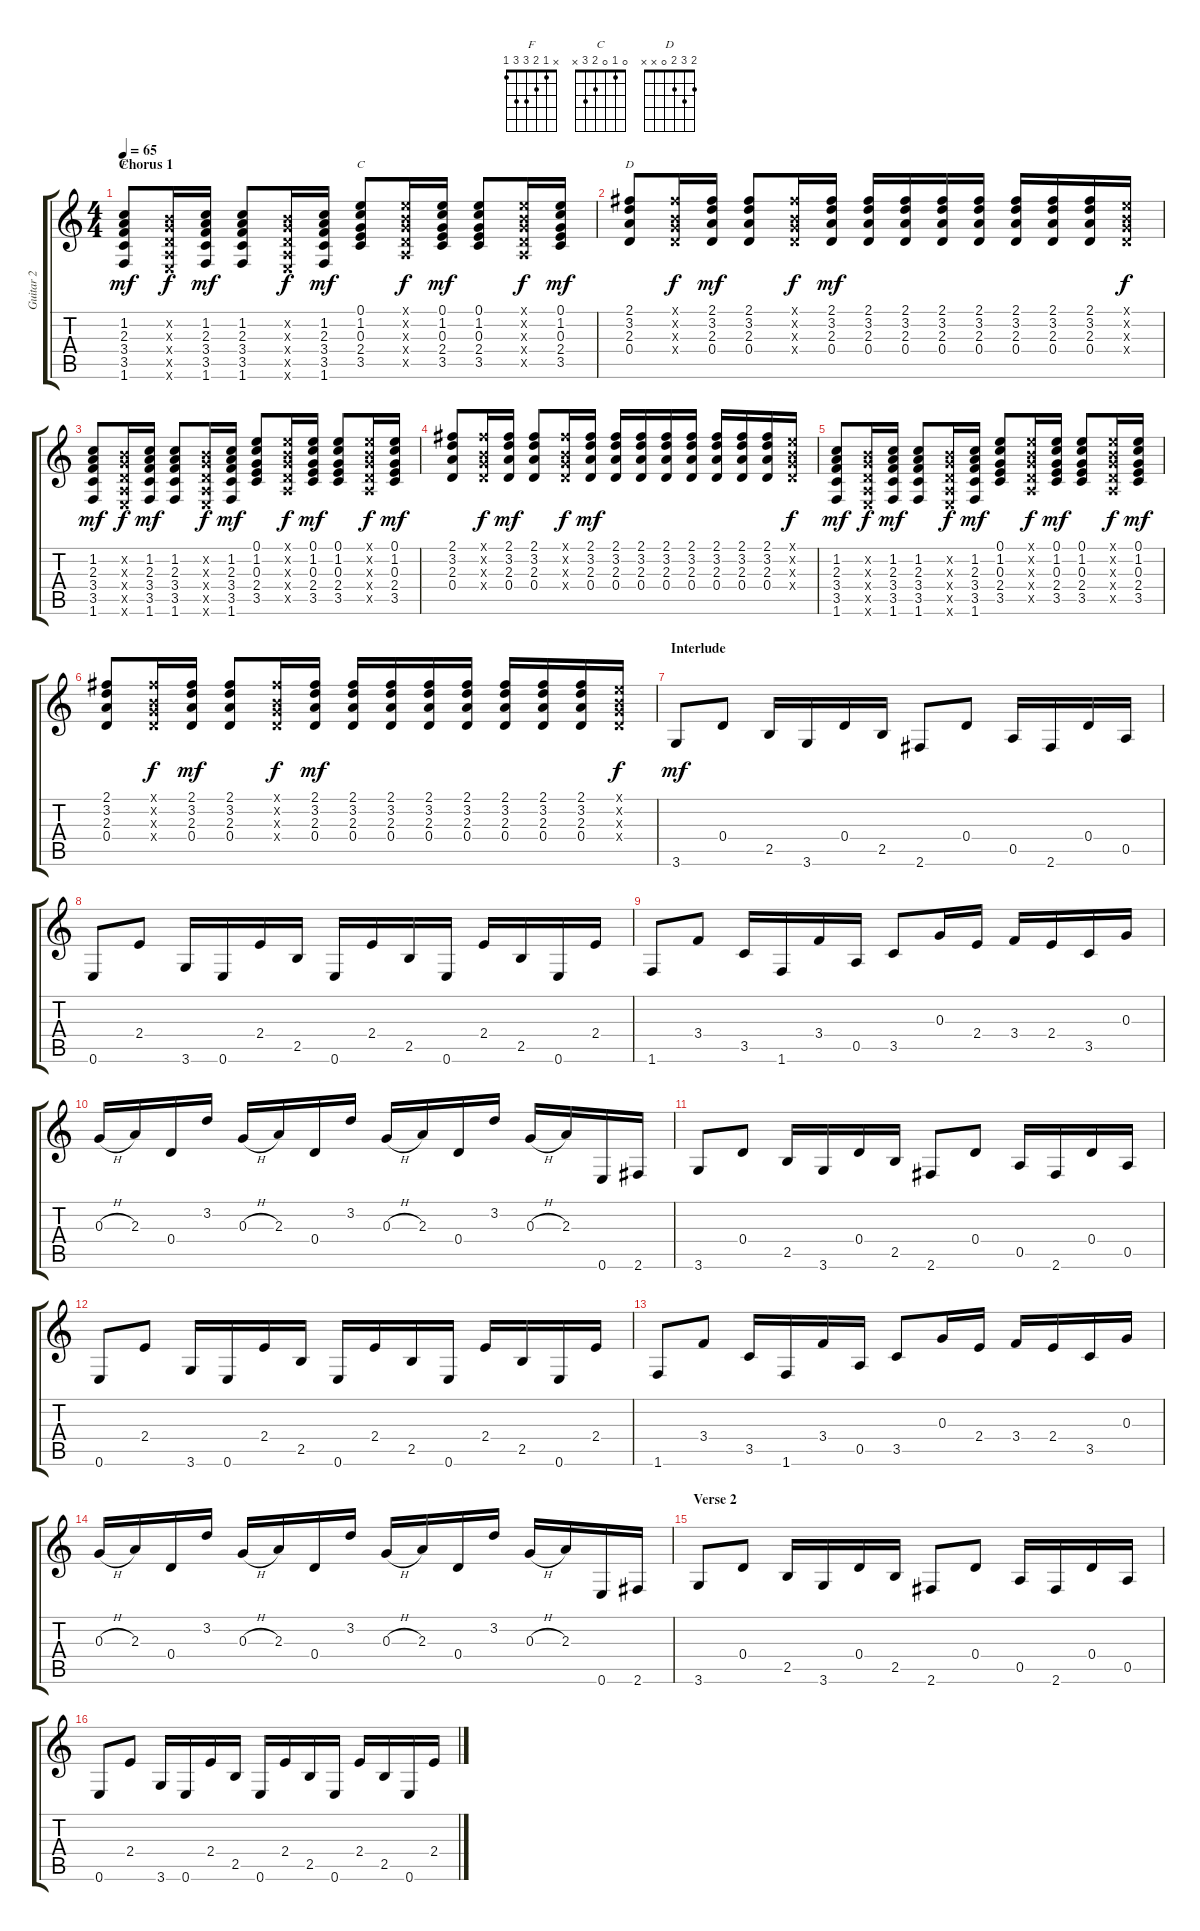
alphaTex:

\track ("Guitar 2" "Guitar 2") {instrument electricguitarjazz}
\staff {score tabs}
\tuning (E4 B3 G3 D3 A2 E2) {hide}
\chord ("F" x 1 2 3 3 1)
\chord ("C" 0 1 0 2 3 x)
\chord ("D" 2 3 2 0 x x)
\ts (4 4)
\section ("" "Chorus 1")
\tempo 65
\clef g2
\ks c
(1.2 2.3 3.4 3.5 1.6).8{ch "F" dy mf} (0.2{x} 0.3{x} 0.4{x} 0.5{x} 0.6{x}).16{dy f} (1.2 2.3 3.4 3.5 1.6).16{dy mf} (1.2 2.3 3.4 3.5 1.6).8 (0.2{x} 0.3{x} 0.4{x} 0.5{x} 0.6{x}).16{dy f} (1.2 2.3 3.4 3.5 1.6).16{dy mf} (0.1 1.2 0.3 2.4 3.5).8{ch "C"} (0.1{x} 0.2{x} 0.3{x} 0.4{x} 0.5{x}).16{dy f} (0.1 1.2 0.3 2.4 3.5).16{dy mf} (0.1 1.2 0.3 2.4 3.5).8 (0.1{x} 0.2{x} 0.3{x} 0.4{x} 0.5{x}).16{dy f} (0.1 1.2 0.3 2.4 3.5).16{dy mf} |
(2.1 3.2 2.3 0.4).8{ch "D"} (2.1{x} 0.2{x} 0.3{x} 0.4{x}).16{dy f} (2.1 3.2 2.3 0.4).16{dy mf} (2.1 3.2 2.3 0.4).8 (2.1{x} 0.2{x} 0.3{x} 0.4{x}).16{dy f} (2.1 3.2 2.3 0.4).16{dy mf} (2.1 3.2 2.3 0.4).16 (2.1 3.2 2.3 0.4).16 (2.1 3.2 2.3 0.4).16 (2.1 3.2 2.3 0.4).16 (2.1 3.2 2.3 0.4).16 (2.1 3.2 2.3 0.4).16 (2.1 3.2 2.3 0.4).16 (0.1{x} 0.2{x} 0.3{x} 0.4{x}).16{dy f} |
(1.2 2.3 3.4 3.5 1.6).8{dy mf} (0.2{x} 0.3{x} 0.4{x} 0.5{x} 0.6{x}).16{dy f} (1.2 2.3 3.4 3.5 1.6).16{dy mf} (1.2 2.3 3.4 3.5 1.6).8 (0.2{x} 0.3{x} 0.4{x} 0.5{x} 0.6{x}).16{dy f} (1.2 2.3 3.4 3.5 1.6).16{dy mf} (0.1 1.2 0.3 2.4 3.5).8 (0.1{x} 0.2{x} 0.3{x} 0.4{x} 0.5{x}).16{dy f} (0.1 1.2 0.3 2.4 3.5).16{dy mf} (0.1 1.2 0.3 2.4 3.5).8 (0.1{x} 0.2{x} 0.3{x} 0.4{x} 0.5{x}).16{dy f} (0.1 1.2 0.3 2.4 3.5).16{dy mf} |
(2.1 3.2 2.3 0.4).8 (2.1{x} 0.2{x} 0.3{x} 0.4{x}).16{dy f} (2.1 3.2 2.3 0.4).16{dy mf} (2.1 3.2 2.3 0.4).8 (2.1{x} 0.2{x} 0.3{x} 0.4{x}).16{dy f} (2.1 3.2 2.3 0.4).16{dy mf} (2.1 3.2 2.3 0.4).16 (2.1 3.2 2.3 0.4).16 (2.1 3.2 2.3 0.4).16 (2.1 3.2 2.3 0.4).16 (2.1 3.2 2.3 0.4).16 (2.1 3.2 2.3 0.4).16 (2.1 3.2 2.3 0.4).16 (0.1{x} 0.2{x} 0.3{x} 0.4{x}).16{dy f} |
(1.2 2.3 3.4 3.5 1.6).8{dy mf} (0.2{x} 0.3{x} 0.4{x} 0.5{x} 0.6{x}).16{dy f} (1.2 2.3 3.4 3.5 1.6).16{dy mf} (1.2 2.3 3.4 3.5 1.6).8 (0.2{x} 0.3{x} 0.4{x} 0.5{x} 0.6{x}).16{dy f} (1.2 2.3 3.4 3.5 1.6).16{dy mf} (0.1 1.2 0.3 2.4 3.5).8 (0.1{x} 0.2{x} 0.3{x} 0.4{x} 0.5{x}).16{dy f} (0.1 1.2 0.3 2.4 3.5).16{dy mf} (0.1 1.2 0.3 2.4 3.5).8 (0.1{x} 0.2{x} 0.3{x} 0.4{x} 0.5{x}).16{dy f} (0.1 1.2 0.3 2.4 3.5).16{dy mf} |
(2.1 3.2 2.3 0.4).8 (2.1{x} 0.2{x} 0.3{x} 0.4{x}).16{dy f} (2.1 3.2 2.3 0.4).16{dy mf} (2.1 3.2 2.3 0.4).8 (2.1{x} 0.2{x} 0.3{x} 0.4{x}).16{dy f} (2.1 3.2 2.3 0.4).16{dy mf} (2.1 3.2 2.3 0.4).16 (2.1 3.2 2.3 0.4).16 (2.1 3.2 2.3 0.4).16 (2.1 3.2 2.3 0.4).16 (2.1 3.2 2.3 0.4).16 (2.1 3.2 2.3 0.4).16 (2.1 3.2 2.3 0.4).16 (0.1{x} 0.2{x} 0.3{x} 0.4{x}).16{dy f} |
\section ("" "Interlude")
3.6.8{dy mf} 0.4.8 2.5.16 3.6.16 0.4.16 2.5.16 2.6.8 0.4.8 0.5.16 2.6.16 0.4.16 0.5.16 |
0.6.8 2.4.8 3.6.16 0.6.16 2.4.16 2.5.16 0.6.16 2.4.16 2.5.16 0.6.16 2.4.16 2.5.16 0.6.16 2.4.16 |
1.6.8 3.4.8 3.5.16 1.6.16 3.4.16 0.5.16 3.5.8 0.3.16 2.4.16 3.4.16 2.4.16 3.5.16 0.3.16 |
0.3{h}.16 2.3.16 0.4.16 3.2.16 0.3{h}.16 2.3.16 0.4.16 3.2.16 0.3{h}.16 2.3.16 0.4.16 3.2.16 0.3{h}.16 2.3.16 0.6.16 2.6.16 |
3.6.8 0.4.8 2.5.16 3.6.16 0.4.16 2.5.16 2.6.8 0.4.8 0.5.16 2.6.16 0.4.16 0.5.16 |
0.6.8 2.4.8 3.6.16 0.6.16 2.4.16 2.5.16 0.6.16 2.4.16 2.5.16 0.6.16 2.4.16 2.5.16 0.6.16 2.4.16 |
1.6.8 3.4.8 3.5.16 1.6.16 3.4.16 0.5.16 3.5.8 0.3.16 2.4.16 3.4.16 2.4.16 3.5.16 0.3.16 |
0.3{h}.16 2.3.16 0.4.16 3.2.16 0.3{h}.16 2.3.16 0.4.16 3.2.16 0.3{h}.16 2.3.16 0.4.16 3.2.16 0.3{h}.16 2.3.16 0.6.16 2.6.16 |
\section ("" "Verse 2")
3.6.8 0.4.8 2.5.16 3.6.16 0.4.16 2.5.16 2.6.8 0.4.8 0.5.16 2.6.16 0.4.16 0.5.16 |
0.6.8 2.4.8 3.6.16 0.6.16 2.4.16 2.5.16 0.6.16 2.4.16 2.5.16 0.6.16 2.4.16 2.5.16 0.6.16 2.4.16
